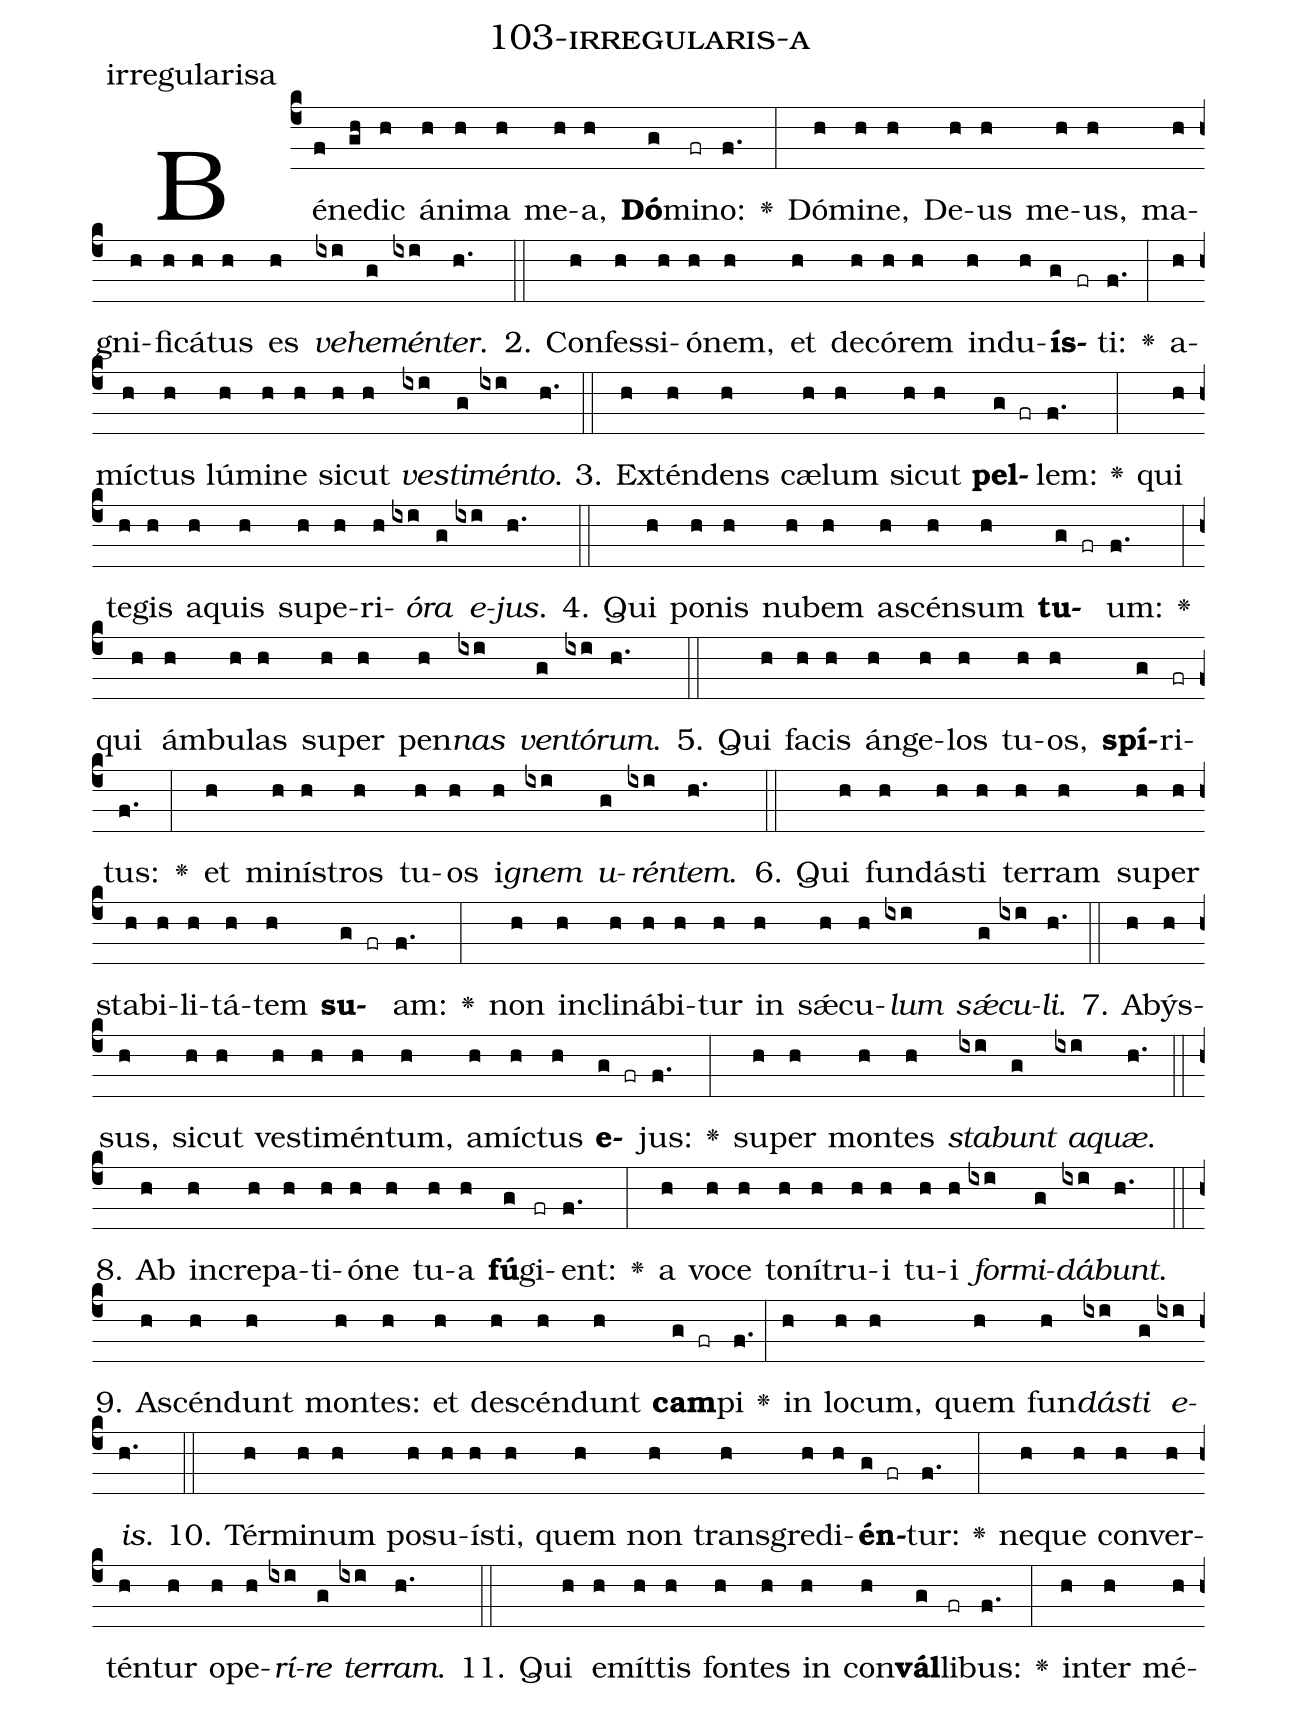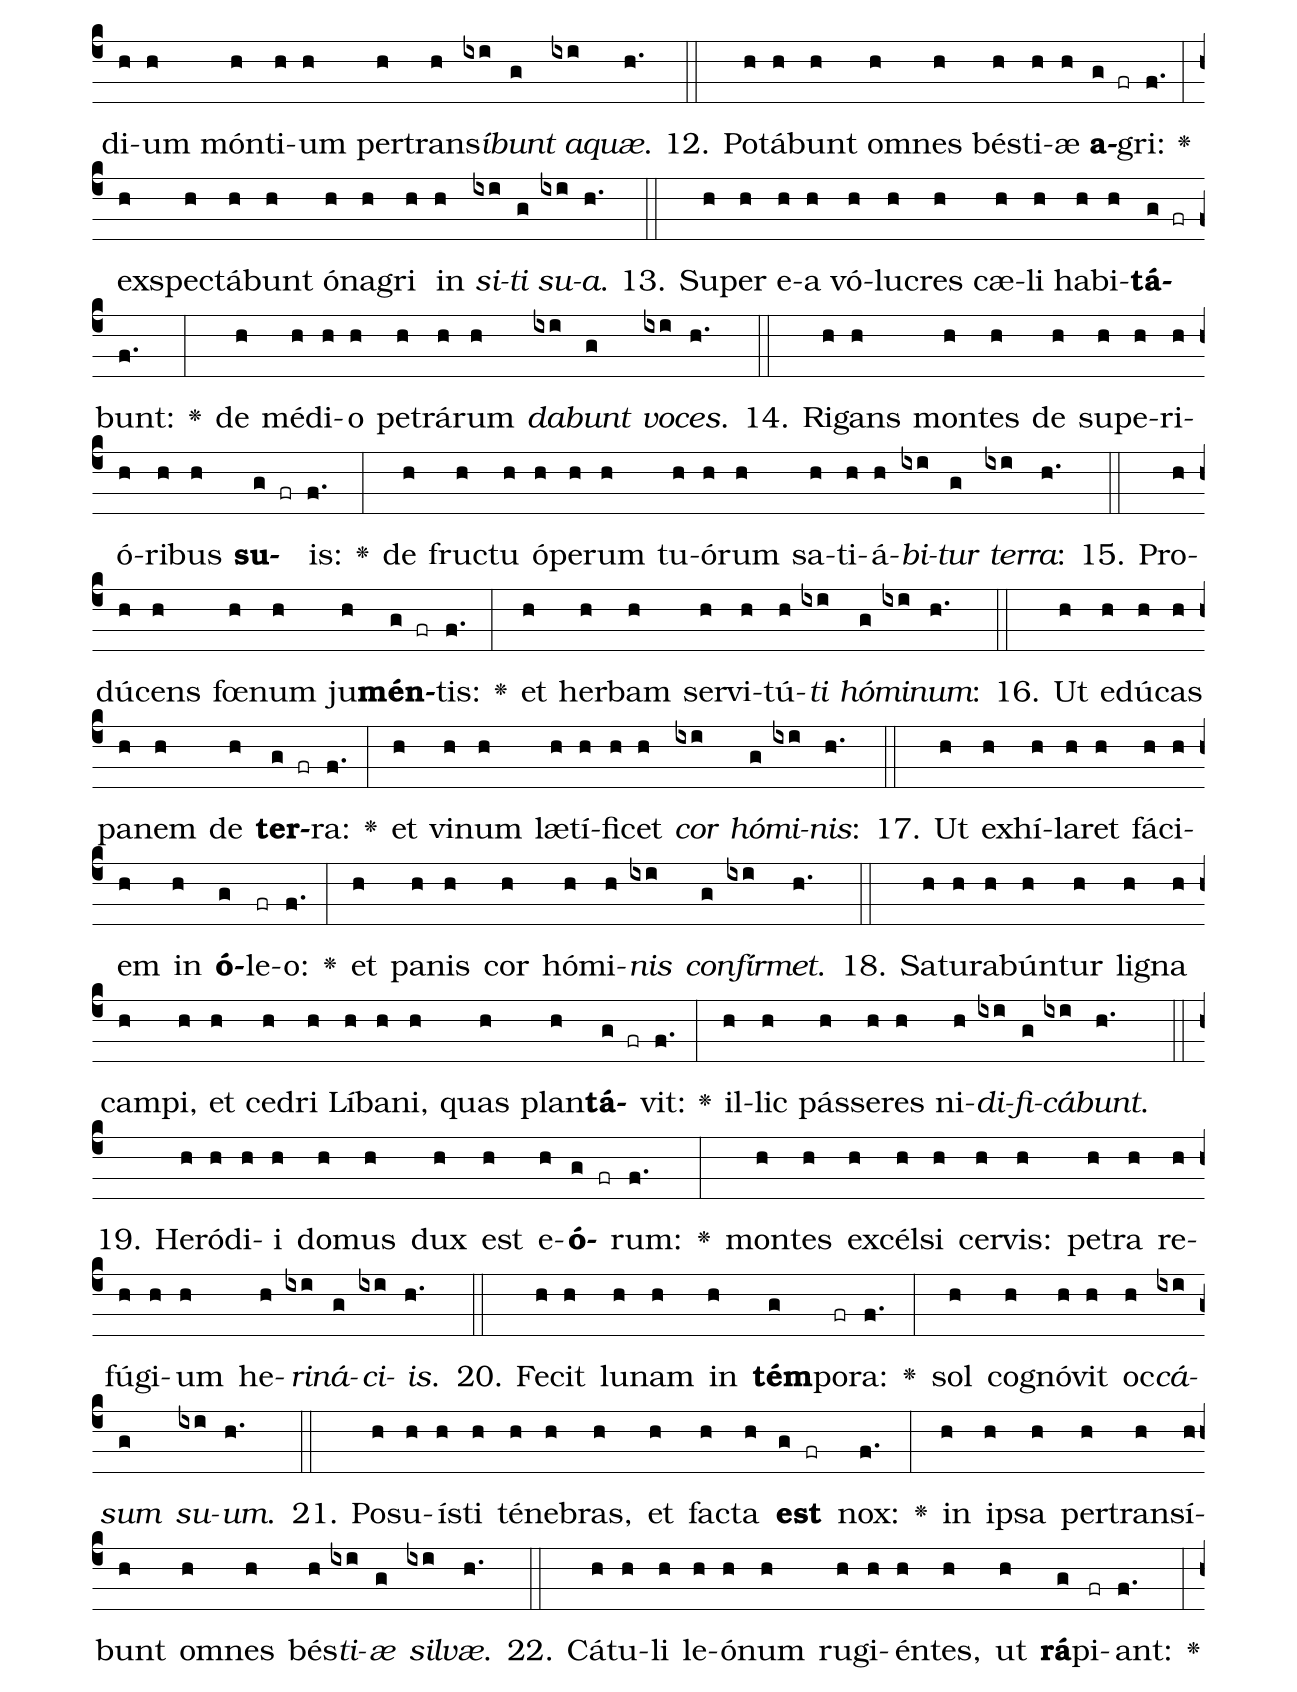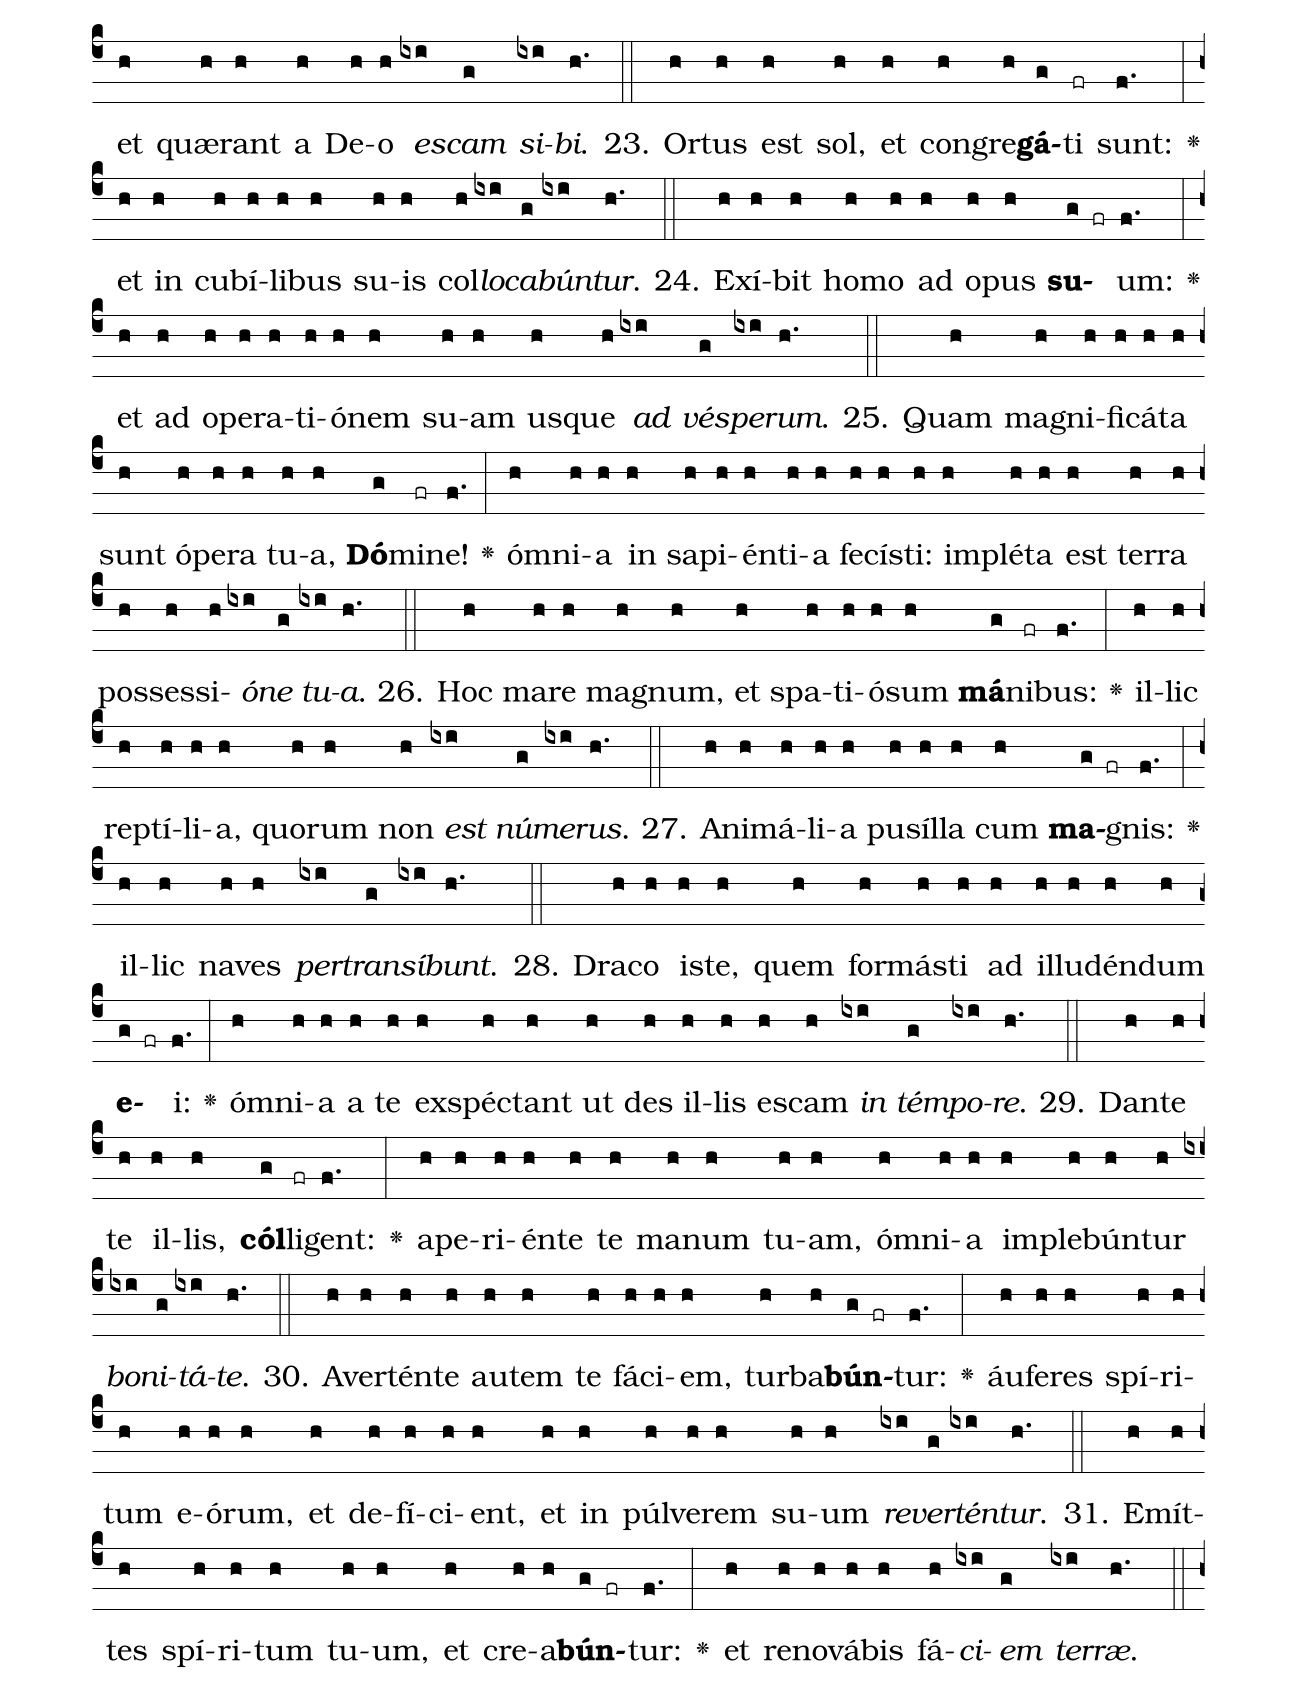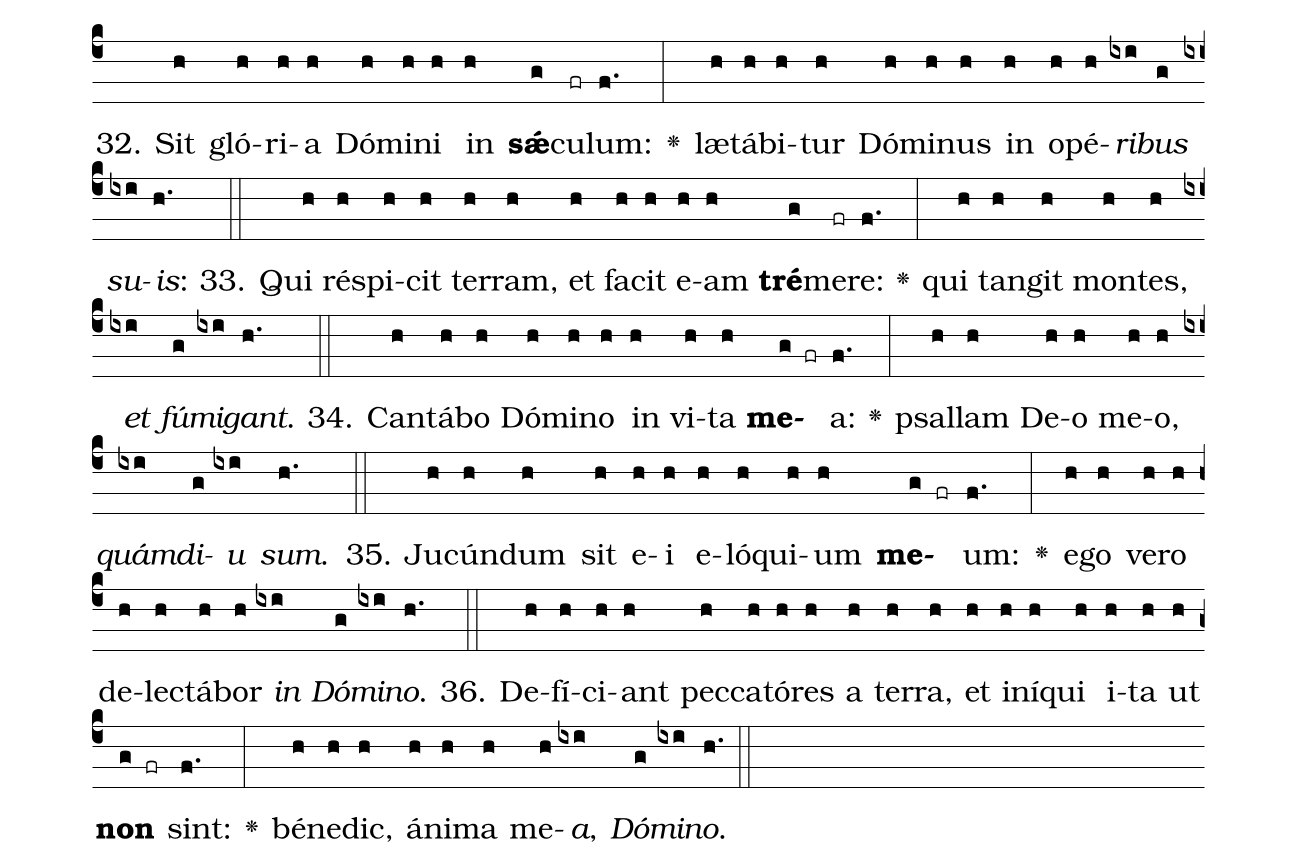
name: 103-irregularis-a;
annotation: irregularisa;
%%
(c4)Bé(f)ne(gh)dic(h) á(h)ni(h)ma(h) me(h)a,(h) <b>Dó</b>(g)mi(fr)no:(f.) <v>\greheightstar</v>(:) Dó(h)mi(h)ne,(h) De(h)us(h) me(h)us,(h) ma(h)gni(h)fi(h)cá(h)tus(h) es(h) <i>ve</i>(ixi)<i>he</i>(g)<i>mén</i>(ixi)<i>ter</i>.(h.) (::)
2. Con(h)fes(h)si(h)ó(h)nem,(h) et(h) de(h)có(h)rem(h) ind(h)u(h)<b>ís</b>(g fr)ti:(f.) <v>\greheightstar</v>(:) a(h)míc(h)tus(h) lú(h)mi(h)ne(h) sic(h)ut(h) <i>ves</i>(ixi)<i>ti</i>(g)<i>mén</i>(ixi)<i>to</i>.(h.) (::)
3. Ex(h)tén(h)dens(h) cæ(h)lum(h) sic(h)ut(h) <b>pel</b>(g fr)lem:(f.) <v>\greheightstar</v>(:) qui(h) te(h)gis(h) a(h)quis(h) su(h)pe(h)ri(h)<i>ó</i>(ixi)<i>ra</i>(g) <i>e</i>(ixi)<i>jus</i>.(h.) (::)
4. Qui(h) po(h)nis(h) nu(h)bem(h) a(h)scén(h)sum(h) <b>tu</b>(g fr)um:(f.) <v>\greheightstar</v>(:) qui(h) ám(h)bu(h)las(h) su(h)per(h) pen(h)<i>nas</i>(ixi) <i>ven</i>(g)<i>tó</i>(ixi)<i>rum</i>.(h.) (::)
5. Qui(h) fa(h)cis(h) án(h)ge(h)los(h) tu(h)os,(h) <b>spí</b>(g)ri(fr)tus:(f.) <v>\greheightstar</v>(:) et(h) mi(h)nís(h)tros(h) tu(h)os(h) i(h)<i>gnem</i>(ixi) <i>u</i>(g)<i>rén</i>(ixi)<i>tem</i>.(h.) (::)
6. Qui(h) fun(h)dás(h)ti(h) ter(h)ram(h) su(h)per(h) sta(h)bi(h)li(h)tá(h)tem(h) <b>su</b>(g fr)am:(f.) <v>\greheightstar</v>(:) non(h) in(h)cli(h)ná(h)bi(h)tur(h) in(h) sǽ(h)cu(h)<i>lum</i>(ixi) <i>sǽ</i>(g)<i>cu</i>(ixi)<i>li</i>.(h.) (::)
7. A(h)býs(h)sus,(h) sic(h)ut(h) ves(h)ti(h)mén(h)tum,(h) a(h)míc(h)tus(h) <b>e</b>(g fr)jus:(f.) <v>\greheightstar</v>(:) su(h)per(h) mon(h)tes(h) <i>sta</i>(ixi)<i>bunt</i>(g) <i>a</i>(ixi)<i>quæ</i>.(h.) (::)
8. Ab(h) in(h)cre(h)pa(h)ti(h)ó(h)ne(h) tu(h)a(h) <b>fú</b>(g)gi(fr)ent:(f.) <v>\greheightstar</v>(:) a(h) vo(h)ce(h) to(h)ní(h)tru(h)i(h) tu(h)i(h) <i>for</i>(ixi)<i>mi</i>(g)<i>dá</i>(ixi)<i>bunt</i>.(h.) (::)
9. A(h)scén(h)dunt(h) mon(h)tes:(h) et(h) de(h)scén(h)dunt(h) <b>cam</b>(g fr)pi(f.) <v>\greheightstar</v>(:) in(h) lo(h)cum,(h) quem(h) fun(h)<i>dás</i>(ixi)<i>ti</i>(g) <i>e</i>(ixi)<i>is</i>.(h.) (::)
10. Tér(h)mi(h)num(h) po(h)su(h)ís(h)ti,(h) quem(h) non(h) trans(h)gre(h)di(h)<b>én</b>(g fr)tur:(f.) <v>\greheightstar</v>(:) ne(h)que(h) con(h)ver(h)tén(h)tur(h) o(h)pe(h)<i>rí</i>(ixi)<i>re</i>(g) <i>ter</i>(ixi)<i>ram</i>.(h.) (::)
11. Qui(h) e(h)mít(h)tis(h) fon(h)tes(h) in(h) con(h)<b>vál</b>(g)li(fr)bus:(f.) <v>\greheightstar</v>(:) in(h)ter(h) mé(h)di(h)um(h) món(h)ti(h)um(h) per(h)trans(h)<i>í</i>(ixi)<i>bunt</i>(g) <i>a</i>(ixi)<i>quæ</i>.(h.) (::)
12. Po(h)tá(h)bunt(h) om(h)nes(h) bés(h)ti(h)æ(h) <b>a</b>(g fr)gri:(f.) <v>\greheightstar</v>(:) ex(h)spec(h)tá(h)bunt(h) ó(h)na(h)gri(h) in(h) <i>si</i>(ixi)<i>ti</i>(g) <i>su</i>(ixi)<i>a</i>.(h.) (::)
13. Su(h)per(h) e(h)a(h) vó(h)lu(h)cres(h) cæ(h)li(h) ha(h)bi(h)<b>tá</b>(g fr)bunt:(f.) <v>\greheightstar</v>(:) de(h) mé(h)di(h)o(h) pe(h)trá(h)rum(h) <i>da</i>(ixi)<i>bunt</i>(g) <i>vo</i>(ixi)<i>ces</i>.(h.) (::)
14. Ri(h)gans(h) mon(h)tes(h) de(h) su(h)pe(h)ri(h)ó(h)ri(h)bus(h) <b>su</b>(g fr)is:(f.) <v>\greheightstar</v>(:) de(h) fruc(h)tu(h) ó(h)pe(h)rum(h) tu(h)ó(h)rum(h) sa(h)ti(h)á(h)<i>bi</i>(ixi)<i>tur</i>(g) <i>ter</i>(ixi)<i>ra</i>:(h.) (::)
15. Pro(h)dú(h)cens(h) fœ(h)num(h) ju(h)<b>mén</b>(g fr)tis:(f.) <v>\greheightstar</v>(:) et(h) her(h)bam(h) ser(h)vi(h)tú(h)<i>ti</i>(ixi) <i>hó</i>(g)<i>mi</i>(ixi)<i>num</i>:(h.) (::)
16. Ut(h) e(h)dú(h)cas(h) pa(h)nem(h) de(h) <b>ter</b>(g fr)ra:(f.) <v>\greheightstar</v>(:) et(h) vi(h)num(h) læ(h)tí(h)fi(h)cet(h) <i>cor</i>(ixi) <i>hó</i>(g)<i>mi</i>(ixi)<i>nis</i>:(h.) (::)
17. Ut(h) ex(h)hí(h)la(h)ret(h) fá(h)ci(h)em(h) in(h) <b>ó</b>(g)le(fr)o:(f.) <v>\greheightstar</v>(:) et(h) pa(h)nis(h) cor(h) hó(h)mi(h)<i>nis</i>(ixi) <i>con</i>(g)<i>fír</i>(ixi)<i>met</i>.(h.) (::)
18. Sa(h)tu(h)ra(h)bún(h)tur(h) li(h)gna(h) cam(h)pi,(h) et(h) ce(h)dri(h) Lí(h)ba(h)ni,(h) quas(h) plan(h)<b>tá</b>(g fr)vit:(f.) <v>\greheightstar</v>(:) il(h)lic(h) pás(h)se(h)res(h) ni(h)<i>di</i>(ixi)<i>fi</i>(g)<i>cá</i>(ixi)<i>bunt</i>.(h.) (::)
19. He(h)ró(h)di(h)i(h) do(h)mus(h) dux(h) est(h) e(h)<b>ó</b>(g fr)rum:(f.) <v>\greheightstar</v>(:) mon(h)tes(h) ex(h)cél(h)si(h) cer(h)vis:(h) pe(h)tra(h) re(h)fú(h)gi(h)um(h) he(h)<i>ri</i>(ixi)<i>ná</i>(g)<i>ci</i>(ixi)<i>is</i>.(h.) (::)
20. Fe(h)cit(h) lu(h)nam(h) in(h) <b>tém</b>(g)po(fr)ra:(f.) <v>\greheightstar</v>(:) sol(h) co(h)gnó(h)vit(h) oc(h)<i>cá</i>(ixi)<i>sum</i>(g) <i>su</i>(ixi)<i>um</i>.(h.) (::)
21. Po(h)su(h)ís(h)ti(h) té(h)ne(h)bras,(h) et(h) fac(h)ta(h) <b>est</b>(g fr) nox:(f.) <v>\greheightstar</v>(:) in(h) ip(h)sa(h) per(h)trans(h)í(h)bunt(h) om(h)nes(h) bés(h)<i>ti</i>(ixi)<i>æ</i>(g) <i>sil</i>(ixi)<i>væ</i>.(h.) (::)
22. Cá(h)tu(h)li(h) le(h)ó(h)num(h) ru(h)gi(h)én(h)tes,(h) ut(h) <b>rá</b>(g)pi(fr)ant:(f.) <v>\greheightstar</v>(:) et(h) quæ(h)rant(h) a(h) De(h)o(h) <i>es</i>(ixi)<i>cam</i>(g) <i>si</i>(ixi)<i>bi</i>.(h.) (::)
23. Or(h)tus(h) est(h) sol,(h) et(h) con(h)gre(h)<b>gá</b>(g)ti(fr) sunt:(f.) <v>\greheightstar</v>(:) et(h) in(h) cu(h)bí(h)li(h)bus(h) su(h)is(h) col(h)<i>lo</i>(ixi)<i>ca</i>(g)<i>bún</i>(ixi)<i>tur</i>.(h.) (::)
24. Ex(h)í(h)bit(h) ho(h)mo(h) ad(h) o(h)pus(h) <b>su</b>(g fr)um:(f.) <v>\greheightstar</v>(:) et(h) ad(h) o(h)pe(h)ra(h)ti(h)ó(h)nem(h) su(h)am(h) us(h)que(h) <i>ad</i>(ixi) <i>vés</i>(g)<i>pe</i>(ixi)<i>rum</i>.(h.) (::)
25. Quam(h) ma(h)gni(h)fi(h)cá(h)ta(h) sunt(h) ó(h)pe(h)ra(h) tu(h)a,(h) <b>Dó</b>(g)mi(fr)ne!(f.) <v>\greheightstar</v>(:) óm(h)ni(h)a(h) in(h) sa(h)pi(h)én(h)ti(h)a(h) fe(h)cís(h)ti:(h) im(h)plé(h)ta(h) est(h) ter(h)ra(h) pos(h)ses(h)si(h)<i>ó</i>(ixi)<i>ne</i>(g) <i>tu</i>(ixi)<i>a</i>.(h.) (::)
26. Hoc(h) ma(h)re(h) ma(h)gnum,(h) et(h) spa(h)ti(h)ó(h)sum(h) <b>má</b>(g)ni(fr)bus:(f.) <v>\greheightstar</v>(:) il(h)lic(h) rep(h)tí(h)li(h)a,(h) quo(h)rum(h) non(h) <i>est</i>(ixi) <i>nú</i>(g)<i>me</i>(ixi)<i>rus</i>.(h.) (::)
27. A(h)ni(h)má(h)li(h)a(h) pu(h)síl(h)la(h) cum(h) <b>ma</b>(g fr)gnis:(f.) <v>\greheightstar</v>(:) il(h)lic(h) na(h)ves(h) <i>per</i>(ixi)<i>trans</i>(g)<i>í</i>(ixi)<i>bunt</i>.(h.) (::)
28. Dra(h)co(h) is(h)te,(h) quem(h) for(h)más(h)ti(h) ad(h) il(h)lu(h)dén(h)dum(h) <b>e</b>(g fr)i:(f.) <v>\greheightstar</v>(:) óm(h)ni(h)a(h) a(h) te(h) ex(h)spéc(h)tant(h) ut(h) des(h) il(h)lis(h) es(h)cam(h) <i>in</i>(ixi) <i>tém</i>(g)<i>po</i>(ixi)<i>re</i>.(h.) (::)
29. Dan(h)te(h) te(h) il(h)lis,(h) <b>cól</b>(g)li(fr)gent:(f.) <v>\greheightstar</v>(:) a(h)pe(h)ri(h)én(h)te(h) te(h) ma(h)num(h) tu(h)am,(h) óm(h)ni(h)a(h) im(h)ple(h)bún(h)tur(h) <i>bo</i>(ixi)<i>ni</i>(g)<i>tá</i>(ixi)<i>te</i>.(h.) (::)
30. A(h)ver(h)tén(h)te(h) au(h)tem(h) te(h) fá(h)ci(h)em,(h) tur(h)ba(h)<b>bún</b>(g fr)tur:(f.) <v>\greheightstar</v>(:) áu(h)fe(h)res(h) spí(h)ri(h)tum(h) e(h)ó(h)rum,(h) et(h) de(h)fí(h)ci(h)ent,(h) et(h) in(h) púl(h)ve(h)rem(h) su(h)um(h) <i>re</i>(ixi)<i>ver</i>(g)<i>tén</i>(ixi)<i>tur</i>.(h.) (::)
31. E(h)mít(h)tes(h) spí(h)ri(h)tum(h) tu(h)um,(h) et(h) cre(h)a(h)<b>bún</b>(g fr)tur:(f.) <v>\greheightstar</v>(:) et(h) re(h)no(h)vá(h)bis(h) fá(h)<i>ci</i>(ixi)<i>em</i>(g) <i>ter</i>(ixi)<i>ræ</i>.(h.) (::)
32. Sit(h) gló(h)ri(h)a(h) Dó(h)mi(h)ni(h) in(h) <b>sǽ</b>(g)cu(fr)lum:(f.) <v>\greheightstar</v>(:) læ(h)tá(h)bi(h)tur(h) Dó(h)mi(h)nus(h) in(h) o(h)pé(h)<i>ri</i>(ixi)<i>bus</i>(g) <i>su</i>(ixi)<i>is</i>:(h.) (::)
33. Qui(h) ré(h)spi(h)cit(h) ter(h)ram,(h) et(h) fa(h)cit(h) e(h)am(h) <b>tré</b>(g)me(fr)re:(f.) <v>\greheightstar</v>(:) qui(h) tan(h)git(h) mon(h)tes,(h) <i>et</i>(ixi) <i>fú</i>(g)<i>mi</i>(ixi)<i>gant</i>.(h.) (::)
34. Can(h)tá(h)bo(h) Dó(h)mi(h)no(h) in(h) vi(h)ta(h) <b>me</b>(g fr)a:(f.) <v>\greheightstar</v>(:) psal(h)lam(h) De(h)o(h) me(h)o,(h) <i>quám</i>(ixi)<i>di</i>(g)<i>u</i>(ixi) <i>sum</i>.(h.) (::)
35. Ju(h)cún(h)dum(h) sit(h) e(h)i(h) e(h)ló(h)qui(h)um(h) <b>me</b>(g fr)um:(f.) <v>\greheightstar</v>(:) e(h)go(h) ve(h)ro(h) de(h)lec(h)tá(h)bor(h) <i>in</i>(ixi) <i>Dó</i>(g)<i>mi</i>(ixi)<i>no</i>.(h.) (::)
36. De(h)fí(h)ci(h)ant(h) pec(h)ca(h)tó(h)res(h) a(h) ter(h)ra,(h) et(h) in(h)í(h)qui(h) i(h)ta(h) ut(h) <b>non</b>(g fr) sint:(f.) <v>\greheightstar</v>(:) bé(h)ne(h)dic,(h) á(h)ni(h)ma(h) me(h)<i>a</i>,(ixi) <i>Dó</i>(g)<i>mi</i>(ixi)<i>no</i>.(h.) (::)
